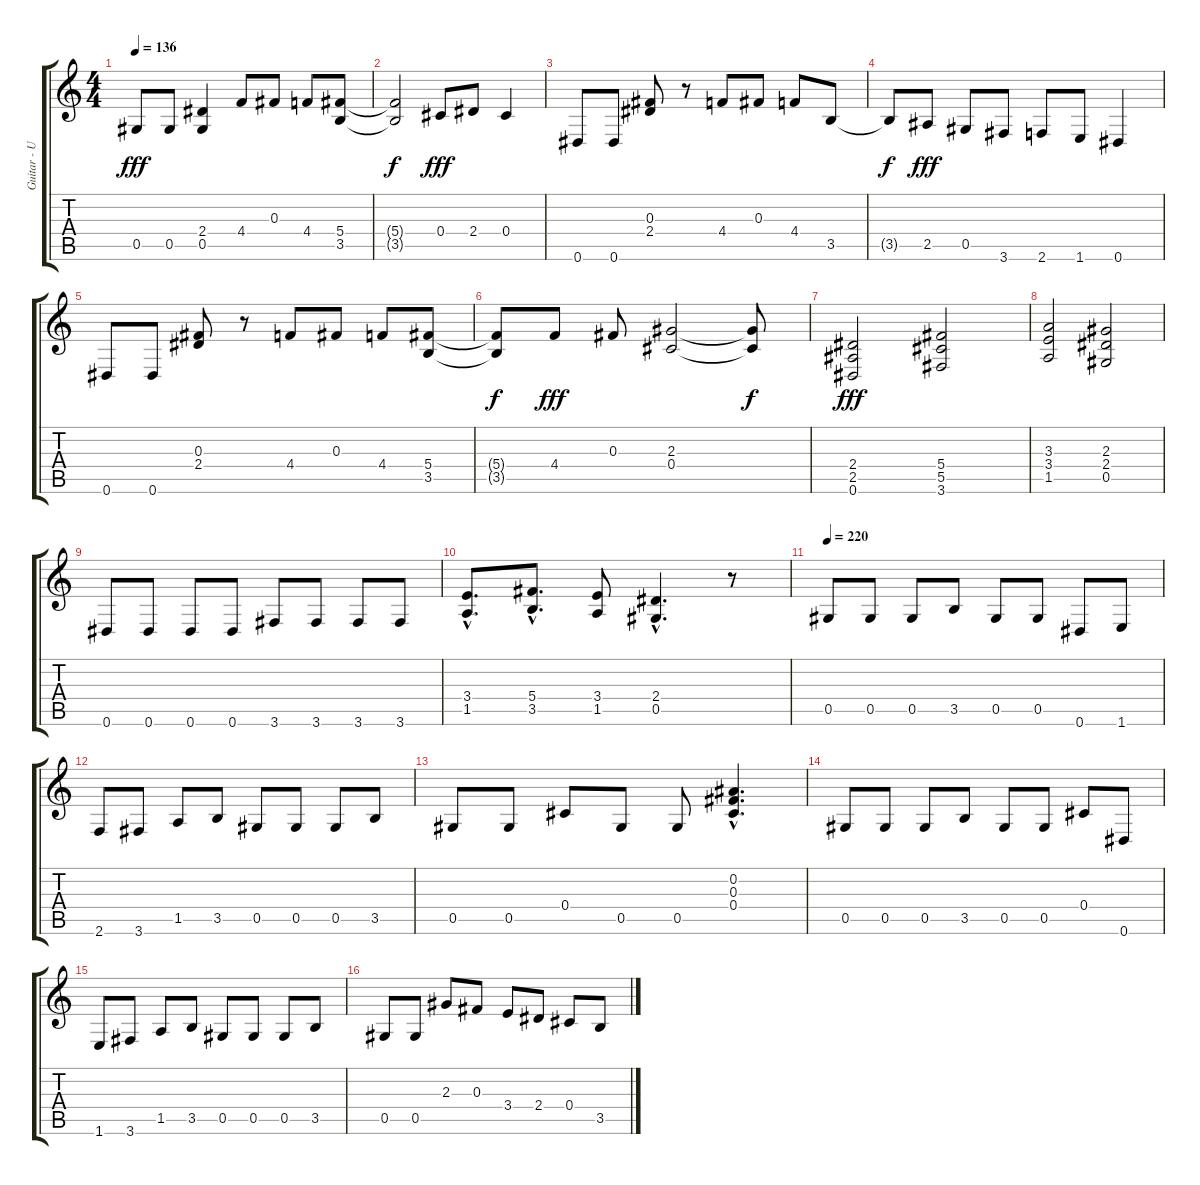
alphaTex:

\track ("Guitar - Uriy Melisov" "Guitar - U") {instrument distortionguitar}
\staff {score tabs}
\tuning (Eb4 Bb3 Gb3 Db3 Ab2 Eb2) {hide}
\ts (4 4)
\tempo 136
\clef g2
\ks c
0.5.8{dy fff} 0.5.8 (2.4 0.5).4 4.4.8 0.3.8 4.4.8 (5.4 3.5).8 |
(5.4{t} 3.5{t}).2{dy f} 0.4.8{dy fff} 2.4.8 0.4.4 |
0.6.8 0.6.8 (0.3 2.4).8 r.8 4.4.8 0.3.8 4.4.8 3.5.8 |
3.5{t}.8{dy f} 2.5.8{dy fff} 0.5.8 3.6.8 2.6.8 1.6.8 0.6.4 |
0.6.8 0.6.8 (0.3 2.4).8 r.8 4.4.8 0.3.8 4.4.8 (5.4 3.5).8 |
(5.4{t} 3.5{t}).8{dy f} 4.4.8{dy fff} 0.3.8 (2.3 0.4).2 (2.3{t} 0.4{t}).8{dy f} |
(2.4 2.5 0.6).2{dy fff} (5.4 5.5 3.6).2 |
(3.3 3.4 1.5).2 (2.3 2.4 0.5).2 |
0.6.8 0.6.8 0.6.8 0.6.8 3.6.8 3.6.8 3.6.8 3.6.8 |
(3.4{hac} 1.5{hac}).8{d} (5.4{hac} 3.5{hac}).8{d} (3.4 1.5).8 (2.4{hac} 0.5{hac}).4{d} r.8 |
\tempo 220
0.5.8 0.5.8 0.5.8 3.5.8 0.5.8 0.5.8 0.6.8 1.6.8 |
2.6.8 3.6.8 1.5.8 3.5.8 0.5.8 0.5.8 0.5.8 3.5.8 |
0.5.8 0.5.8 0.4.8 0.5.8 0.5.8 (0.2{hac} 0.3{hac} 0.4{hac}).4{d} |
0.5.8 0.5.8 0.5.8 3.5.8 0.5.8 0.5.8 0.4.8 0.6.8 |
1.6.8 3.6.8 1.5.8 3.5.8 0.5.8 0.5.8 0.5.8 3.5.8 |
0.5.8 0.5.8 2.3.8 0.3.8 3.4.8 2.4.8 0.4.8 3.5.8
